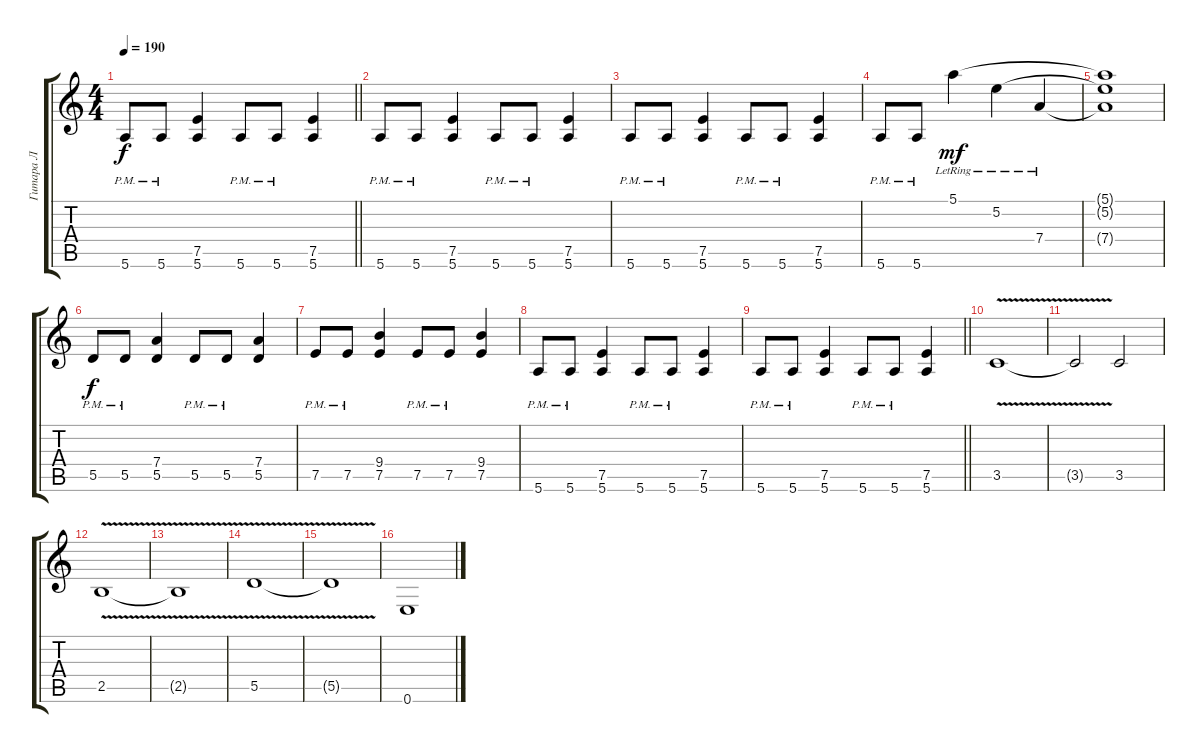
\track ("Гитара Л" "Гитара Л") {instrument distortionguitar}
\staff {score tabs}
\tuning (E4 B3 G3 D3 A2 E2) {hide}
\ts (4 4)
\tempo 190
\clef g2
\barLineRight lightlight
\ks c
5.6{pm}.8{dy f} 5.6{pm}.8 (7.5 5.6).4 5.6{pm}.8 5.6{pm}.8 (7.5 5.6).4 |
\section ("" " ")
5.6{pm}.8 5.6{pm}.8 (7.5 5.6).4 5.6{pm}.8 5.6{pm}.8 (7.5 5.6).4 |
5.6{pm}.8 5.6{pm}.8 (7.5 5.6).4 5.6{pm}.8 5.6{pm}.8 (7.5 5.6).4 |
5.6{pm}.8 5.6{pm}.8 5.1{lr}.4{dy mf} 5.2{lr}.4 7.4{lr}.4 |
(5.1{t} 5.2{t} 7.4{t}).1 |
5.5{pm}.8{dy f} 5.5{pm}.8 (7.4 5.5).4 5.5{pm}.8 5.5{pm}.8 (7.4 5.5).4 |
7.5{pm}.8 7.5{pm}.8 (9.4 7.5).4 7.5{pm}.8 7.5{pm}.8 (9.4 7.5).4 |
5.6{pm}.8 5.6{pm}.8 (7.5 5.6).4 5.6{pm}.8 5.6{pm}.8 (7.5 5.6).4 |
\barLineRight lightlight
5.6{pm}.8 5.6{pm}.8 (7.5 5.6).4 5.6{pm}.8 5.6{pm}.8 (7.5 5.6).4 |
\section ("" " ")
3.5{v}.1 |
3.5{t}.2 3.5.2 |
2.5{v}.1 |
2.5{t}.1 |
5.5{v}.1 |
5.5{t}.1 |
0.6.1
